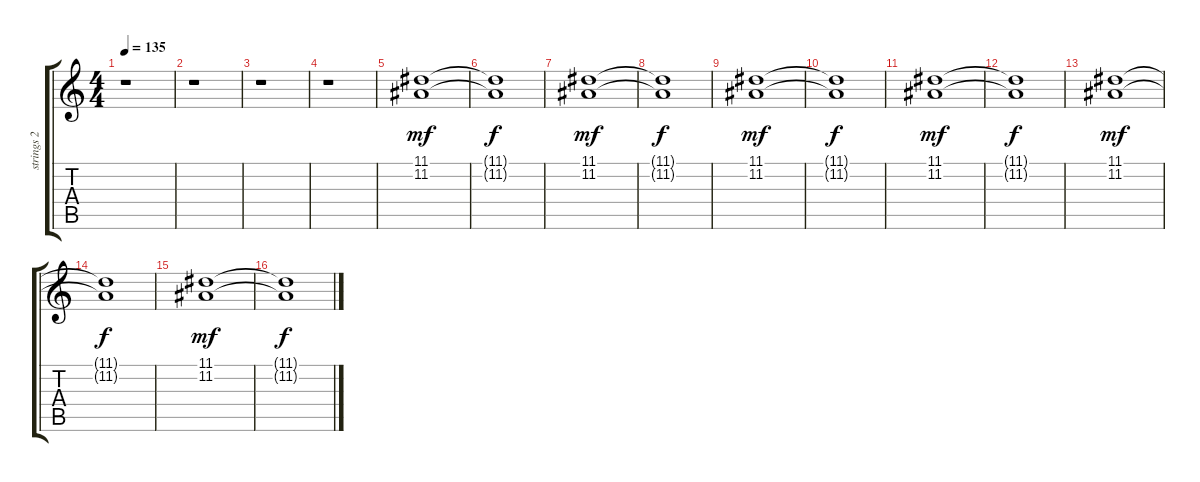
\track ("strings 2" "strings 2") {instrument stringensemble1}
\staff {score tabs}
\tuning (E4 B3 G3 D3 A2 E2) {hide}
\ts (4 4)
\tempo 135
\clef g2
\ks c
r.1{dy f} |
r.1 |
r.1 |
r.1 |
(11.1 11.2).1{dy mf} |
(11.1{t} 11.2{t}).1{dy f} |
(11.1 11.2).1{dy mf} |
(11.1{t} 11.2{t}).1{dy f} |
(11.1 11.2).1{dy mf} |
(11.1{t} 11.2{t}).1{dy f} |
(11.1 11.2).1{dy mf} |
(11.1{t} 11.2{t}).1{dy f} |
(11.1 11.2).1{dy mf} |
(11.1{t} 11.2{t}).1{dy f} |
(11.1 11.2).1{dy mf} |
(11.1{t} 11.2{t}).1{dy f}
